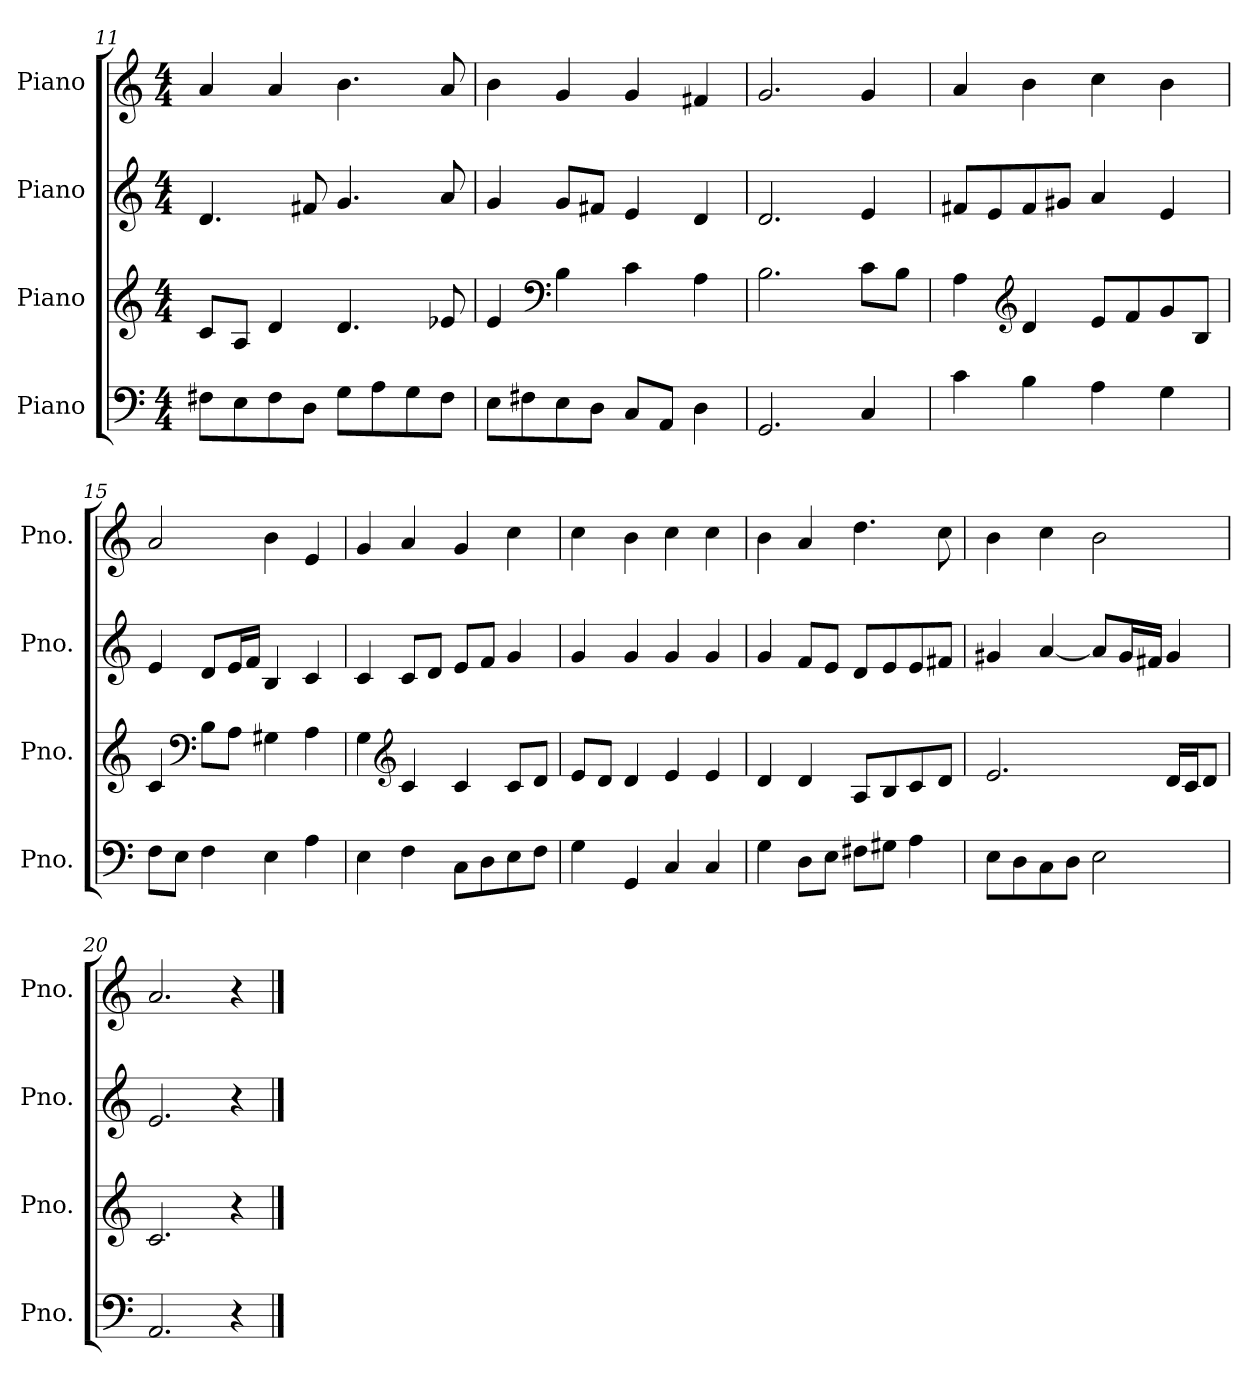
**kern	**kern	**kern	**kern
*part4	*part3	*part2	*part1
*staff4	*staff3	*staff2	*staff1
*I"Piano	*I"Piano	*I"Piano	*I"Piano
*I'Pno.	*I'Pno.	*I'Pno.	*I'Pno.
!!LO:LB:g=z
*clefF4	*clefG2	*clefG2	*clefG2
*k[]	*k[]	*k[]	*k[]
*M4/4	*M4/4	*M4/4	*M4/4
=11	=11	=11	=11
8F#X\L	8c/L	4.d/	4a/
8E\	8A/J	.	.
8F#\	4d/	.	4a/
8D\J	.	8f#X/	.
8G\L	4.d/	4.g/	4.b\
8A\	.	.	.
8G\	.	.	.
8F#\J	8e-X/	8a/	8a/
=12	=12	=12	=12
8E\L	4e/	4g/	4b\
8F#X\	.	.	.
*	*clefF4	*	*
8E\	4B\	8g/L	4g/
8D\J	.	8f#X/J	.
8C/L	4c\	4e/	4g/
8AA/J	.	.	.
4D\	4A\	4d/	4f#X/
=13	=13	=13	=13
2.GG/	2.B\	2.d/	2.g/
4C/	8c\L	4e/	4g/
.	8B\J	.	.
=14	=14	=14	=14
4c\	4A\	8f#X/L	4a/
.	.	8e/	.
*	*clefG2	*	*
4B\	4d/	8f#/	4b\
.	.	8g#X/J	.
4A\	8e/L	4a/	4cc\
.	8f/	.	.
4G\	8g/	4e/	4b\
.	8B/J	.	.
=15	=15	=15	=15
8F\L	4c/	4e/	2a/
8E\J	.	.	.
*	*clefF4	*	*
4F\	8B\L	8d/L	.
.	8A\J	16e/L	.
.	.	16f/JJ	.
4E\	4G#X\	4B/	4b\
4A\	4A\	4c/	4e/
!!LO:PB:g=z
=16	=16	=16	=16
4E\	4G\	4c/	4g/
*	*clefG2	*	*
4F\	4c/	8c/L	4a/
.	.	8d/J	.
8C\L	4c/	8e/L	4g/
8D\	.	8f/J	.
8E\	8c/L	4g/	4cc\
8F\J	8d/J	.	.
=17	=17	=17	=17
4G\	8e/L	4g/	4cc\
.	8d/J	.	.
4GG/	4d/	4g/	4b\
4C/	4e/	4g/	4cc\
4C/	4e/	4g/	4cc\
=18	=18	=18	=18
4G\	4d/	4g/	4b\
8D\L	4d/	8f/L	4a/
8E\J	.	8e/J	.
8F#X\L	8A/L	8d/L	4.dd\
8G#X\J	8B/	8e/	.
4A\	8c/	8e/	.
.	8d/J	8f#X/J	8cc\
=19	=19	=19	=19
8E\L	2.e/	4g#X/	4b\
8D\	.	.	.
8C\	.	[4a/	4cc\
8D\J	.	.	.
2E\	.	8a/L]	2b\
.	.	16g#/L	.
.	.	16f#X/JJ	.
.	16d/LL	4g#/	.
.	16c/J	.	.
.	8d/J	.	.
=20	=20	=20	=20
2.AA/	2.c/	2.e/	2.a/
4r	4r	4r	4r
==	==	==	==
*-	*-	*-	*-
